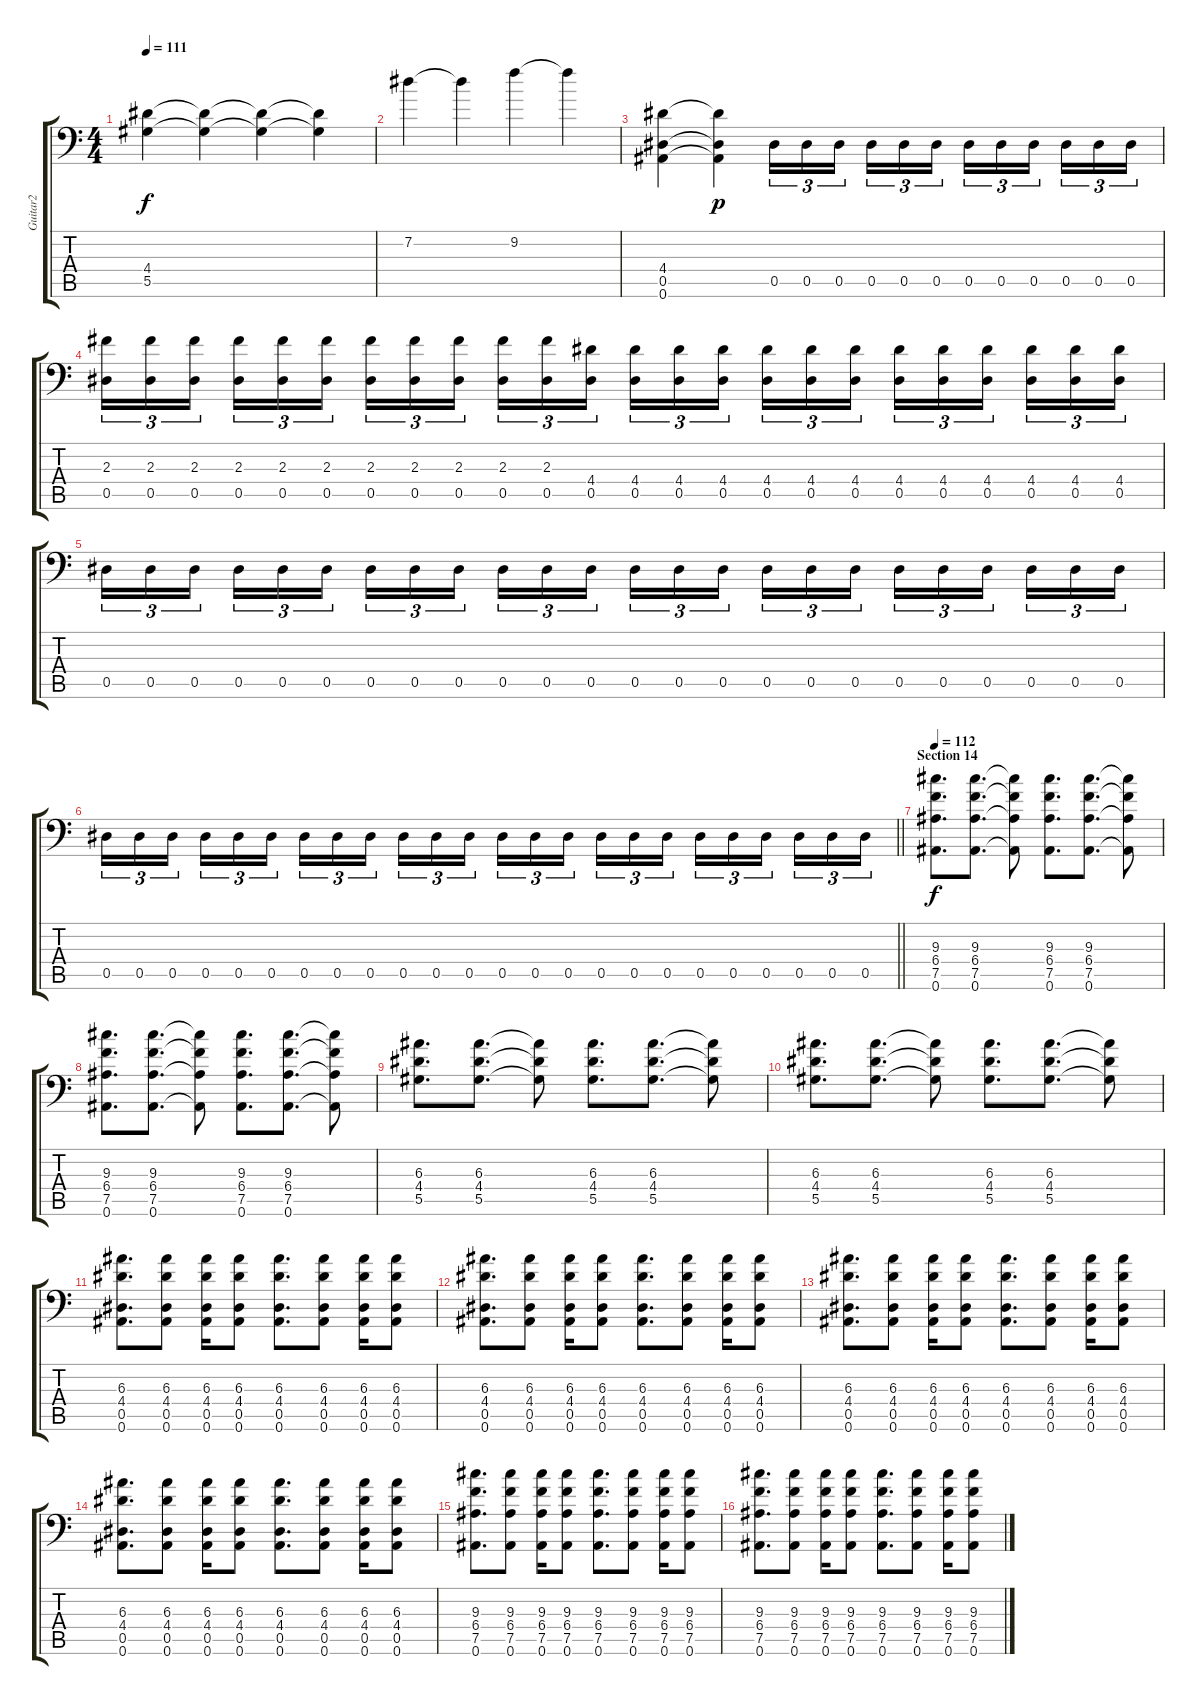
\track ("Guitar2" "Guitar2") {instrument overdrivenguitar}
\staff {score tabs}
\tuning (B3 Ab3 E3 B2 Eb2 Bb1) {hide}
\ts (4 4)
\tempo 111
\clef f4
\ks c
(4.4 5.5).4{dy f} (4.4{t} 5.5{t}).4 (4.4{t} 5.5{t}).4 (4.4{t} 5.5{t}).4 |
7.2.4 7.2{t}.4 9.2.4 9.2{t}.4 |
(4.4 0.5 0.6).4 (4.4{t} 0.5{t} 0.6{t}).4{dy p} 0.5.16{tu (3 2)} 0.5.16{tu (3 2)} 0.5.16{tu (3 2) beam splitsecondary} 0.5.16{tu (3 2)} 0.5.16{tu (3 2)} 0.5.16{tu (3 2)} 0.5.16{tu (3 2)} 0.5.16{tu (3 2)} 0.5.16{tu (3 2) beam splitsecondary} 0.5.16{tu (3 2)} 0.5.16{tu (3 2)} 0.5.16{tu (3 2)} |
(2.3 0.5).16{tu (3 2)} (2.3 0.5).16{tu (3 2)} (2.3 0.5).16{tu (3 2) beam splitsecondary} (2.3 0.5).16{tu (3 2)} (2.3 0.5).16{tu (3 2)} (2.3 0.5).16{tu (3 2)} (2.3 0.5).16{tu (3 2)} (2.3 0.5).16{tu (3 2)} (2.3 0.5).16{tu (3 2) beam splitsecondary} (2.3 0.5).16{tu (3 2)} (2.3 0.5).16{tu (3 2)} (4.4 0.5).16{tu (3 2)} (4.4 0.5).16{tu (3 2)} (4.4 0.5).16{tu (3 2)} (4.4 0.5).16{tu (3 2) beam splitsecondary} (4.4 0.5).16{tu (3 2)} (4.4 0.5).16{tu (3 2)} (4.4 0.5).16{tu (3 2)} (4.4 0.5).16{tu (3 2)} (4.4 0.5).16{tu (3 2)} (4.4 0.5).16{tu (3 2) beam splitsecondary} (4.4 0.5).16{tu (3 2)} (4.4 0.5).16{tu (3 2)} (4.4 0.5).16{tu (3 2)} |
0.5.16{tu (3 2)} 0.5.16{tu (3 2)} 0.5.16{tu (3 2) beam splitsecondary} 0.5.16{tu (3 2)} 0.5.16{tu (3 2)} 0.5.16{tu (3 2)} 0.5.16{tu (3 2)} 0.5.16{tu (3 2)} 0.5.16{tu (3 2) beam splitsecondary} 0.5.16{tu (3 2)} 0.5.16{tu (3 2)} 0.5.16{tu (3 2)} 0.5.16{tu (3 2)} 0.5.16{tu (3 2)} 0.5.16{tu (3 2) beam splitsecondary} 0.5.16{tu (3 2)} 0.5.16{tu (3 2)} 0.5.16{tu (3 2)} 0.5.16{tu (3 2)} 0.5.16{tu (3 2)} 0.5.16{tu (3 2) beam splitsecondary} 0.5.16{tu (3 2)} 0.5.16{tu (3 2)} 0.5.16{tu (3 2)} |
\barLineRight lightlight
0.5.16{tu (3 2)} 0.5.16{tu (3 2)} 0.5.16{tu (3 2) beam splitsecondary} 0.5.16{tu (3 2)} 0.5.16{tu (3 2)} 0.5.16{tu (3 2)} 0.5.16{tu (3 2)} 0.5.16{tu (3 2)} 0.5.16{tu (3 2) beam splitsecondary} 0.5.16{tu (3 2)} 0.5.16{tu (3 2)} 0.5.16{tu (3 2)} 0.5.16{tu (3 2)} 0.5.16{tu (3 2)} 0.5.16{tu (3 2) beam splitsecondary} 0.5.16{tu (3 2)} 0.5.16{tu (3 2)} 0.5.16{tu (3 2)} 0.5.16{tu (3 2)} 0.5.16{tu (3 2)} 0.5.16{tu (3 2) beam splitsecondary} 0.5.16{tu (3 2)} 0.5.16{tu (3 2)} 0.5.16{tu (3 2)} |
\section ("" "Section 14")
\tempo 112
(9.3 6.4 7.5 0.6).8{d dy f} (9.3 6.4 7.5 0.6).8{d} (9.3{t} 6.4{t} 7.5{t} 0.6{t}).8 (9.3 6.4 7.5 0.6).8{d} (9.3 6.4 7.5 0.6).8{d} (9.3{t} 6.4{t} 7.5{t} 0.6{t}).8 |
(9.3 6.4 7.5 0.6).8{d} (9.3 6.4 7.5 0.6).8{d} (9.3{t} 6.4{t} 7.5{t} 0.6{t}).8 (9.3 6.4 7.5 0.6).8{d} (9.3 6.4 7.5 0.6).8{d} (9.3{t} 6.4{t} 7.5{t} 0.6{t}).8 |
(6.3 4.4 5.5).8{d} (6.3 4.4 5.5).8{d} (6.3{t} 4.4{t} 5.5{t}).8 (6.3 4.4 5.5).8{d} (6.3 4.4 5.5).8{d} (6.3{t} 4.4{t} 5.5{t}).8 |
(6.3 4.4 5.5).8{d} (6.3 4.4 5.5).8{d} (6.3{t} 4.4{t} 5.5{t}).8 (6.3 4.4 5.5).8{d} (6.3 4.4 5.5).8{d} (6.3{t} 4.4{t} 5.5{t}).8 |
(6.3 4.4 0.5 0.6).8{d} (6.3 4.4 0.5 0.6).8 (6.3 4.4 0.5 0.6).16 (6.3 4.4 0.5 0.6).8 (6.3 4.4 0.5 0.6).8{d} (6.3 4.4 0.5 0.6).8 (6.3 4.4 0.5 0.6).16 (6.3 4.4 0.5 0.6).8 |
(6.3 4.4 0.5 0.6).8{d} (6.3 4.4 0.5 0.6).8 (6.3 4.4 0.5 0.6).16 (6.3 4.4 0.5 0.6).8 (6.3 4.4 0.5 0.6).8{d} (6.3 4.4 0.5 0.6).8 (6.3 4.4 0.5 0.6).16 (6.3 4.4 0.5 0.6).8 |
(6.3 4.4 0.5 0.6).8{d} (6.3 4.4 0.5 0.6).8 (6.3 4.4 0.5 0.6).16 (6.3 4.4 0.5 0.6).8 (6.3 4.4 0.5 0.6).8{d} (6.3 4.4 0.5 0.6).8 (6.3 4.4 0.5 0.6).16 (6.3 4.4 0.5 0.6).8 |
(6.3 4.4 0.5 0.6).8{d} (6.3 4.4 0.5 0.6).8 (6.3 4.4 0.5 0.6).16 (6.3 4.4 0.5 0.6).8 (6.3 4.4 0.5 0.6).8{d} (6.3 4.4 0.5 0.6).8 (6.3 4.4 0.5 0.6).16 (6.3 4.4 0.5 0.6).8 |
(9.3 6.4 7.5 0.6).8{d} (9.3 6.4 7.5 0.6).8 (9.3 6.4 7.5 0.6).16 (9.3 6.4 7.5 0.6).8 (9.3 6.4 7.5 0.6).8{d} (9.3 6.4 7.5 0.6).8 (9.3 6.4 7.5 0.6).16 (9.3 6.4 7.5 0.6).8 |
(9.3 6.4 7.5 0.6).8{d} (9.3 6.4 7.5 0.6).8 (9.3 6.4 7.5 0.6).16 (9.3 6.4 7.5 0.6).8 (9.3 6.4 7.5 0.6).8{d} (9.3 6.4 7.5 0.6).8 (9.3 6.4 7.5 0.6).16 (9.3 6.4 7.5 0.6).8
